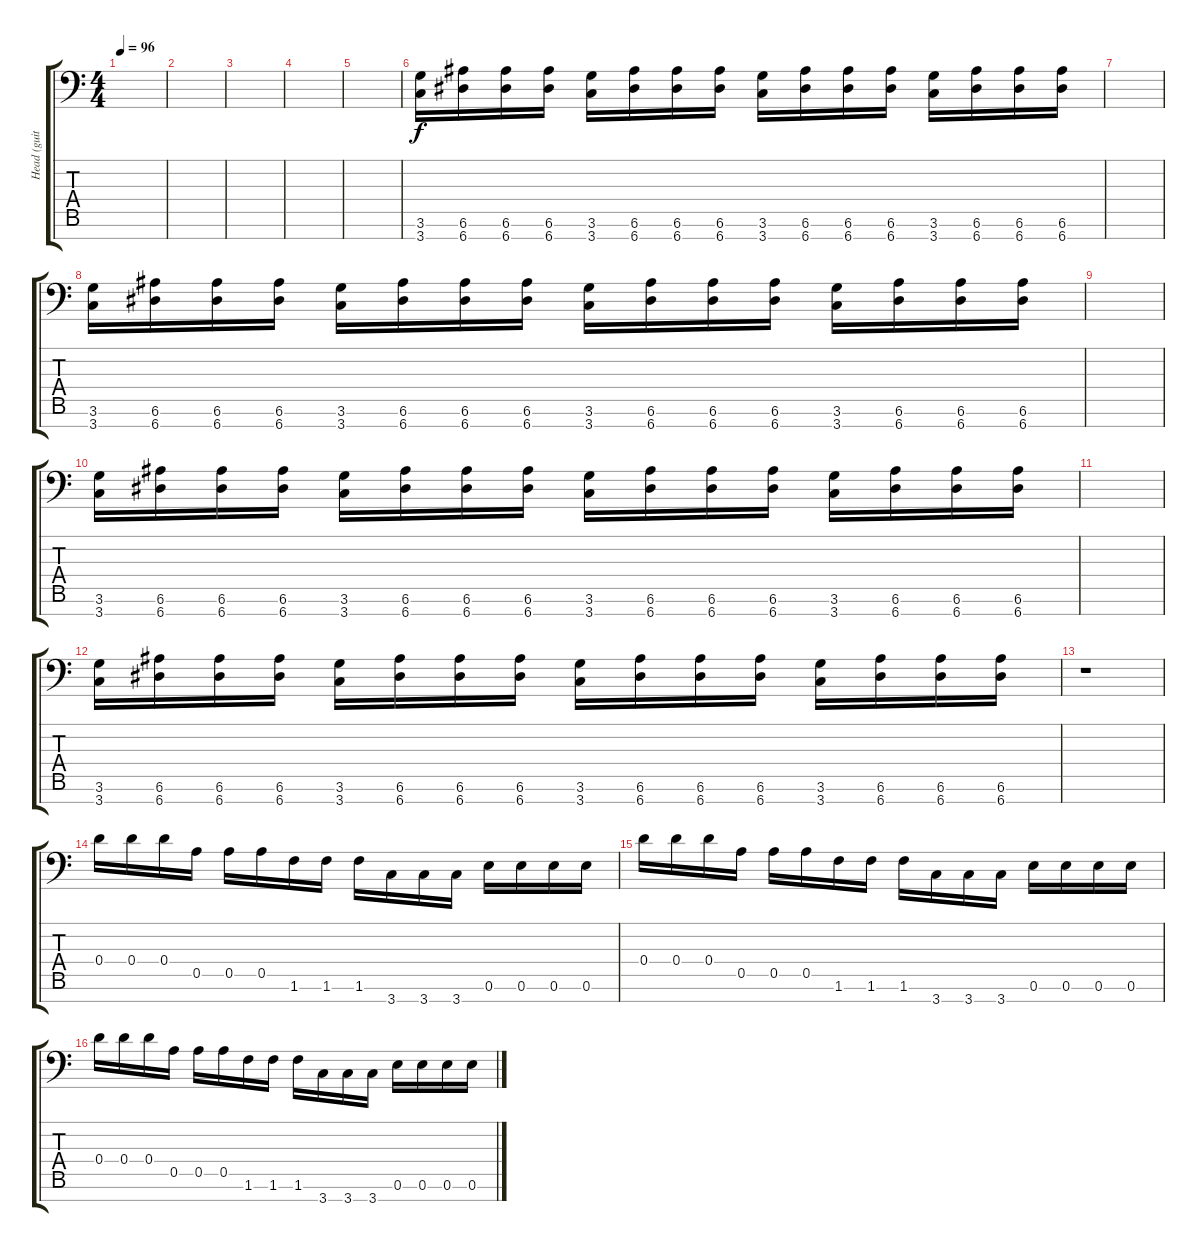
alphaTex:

\track ("Head (guitar 2)" "Head (guit") {instrument distortionguitar}
\staff {score tabs}
\tuning (E4 B3 G3 D3 A2 E2 A1) {hide}
\ts (4 4)
\tempo 96
\clef f4
\ks c
|
|
|
|
|
(3.6 3.7).16 (6.6 6.7).16 (6.6 6.7).16 (6.6 6.7).16 (3.6 3.7).16 (6.6 6.7).16 (6.6 6.7).16 (6.6 6.7).16 (3.6 3.7).16 (6.6 6.7).16 (6.6 6.7).16 (6.6 6.7).16 (3.6 3.7).16 (6.6 6.7).16 (6.6 6.7).16 (6.6 6.7).16 |
|
(3.6 3.7).16 (6.6 6.7).16 (6.6 6.7).16 (6.6 6.7).16 (3.6 3.7).16 (6.6 6.7).16 (6.6 6.7).16 (6.6 6.7).16 (3.6 3.7).16 (6.6 6.7).16 (6.6 6.7).16 (6.6 6.7).16 (3.6 3.7).16 (6.6 6.7).16 (6.6 6.7).16 (6.6 6.7).16 |
|
(3.6 3.7).16 (6.6 6.7).16 (6.6 6.7).16 (6.6 6.7).16 (3.6 3.7).16 (6.6 6.7).16 (6.6 6.7).16 (6.6 6.7).16 (3.6 3.7).16 (6.6 6.7).16 (6.6 6.7).16 (6.6 6.7).16 (3.6 3.7).16 (6.6 6.7).16 (6.6 6.7).16 (6.6 6.7).16 |
|
(3.6 3.7).16 (6.6 6.7).16 (6.6 6.7).16 (6.6 6.7).16 (3.6 3.7).16 (6.6 6.7).16 (6.6 6.7).16 (6.6 6.7).16 (3.6 3.7).16 (6.6 6.7).16 (6.6 6.7).16 (6.6 6.7).16 (3.6 3.7).16 (6.6 6.7).16 (6.6 6.7).16 (6.6 6.7).16 |
r.1 |
0.4.16 0.4.16 0.4.16 0.5.16 0.5.16 0.5.16 1.6.16 1.6.16 1.6.16 3.7.16 3.7.16 3.7.16 0.6.16 0.6.16 0.6.16 0.6.16 |
0.4.16 0.4.16 0.4.16 0.5.16 0.5.16 0.5.16 1.6.16 1.6.16 1.6.16 3.7.16 3.7.16 3.7.16 0.6.16 0.6.16 0.6.16 0.6.16 |
0.4.16 0.4.16 0.4.16 0.5.16 0.5.16 0.5.16 1.6.16 1.6.16 1.6.16 3.7.16 3.7.16 3.7.16 0.6.16 0.6.16 0.6.16 0.6.16
